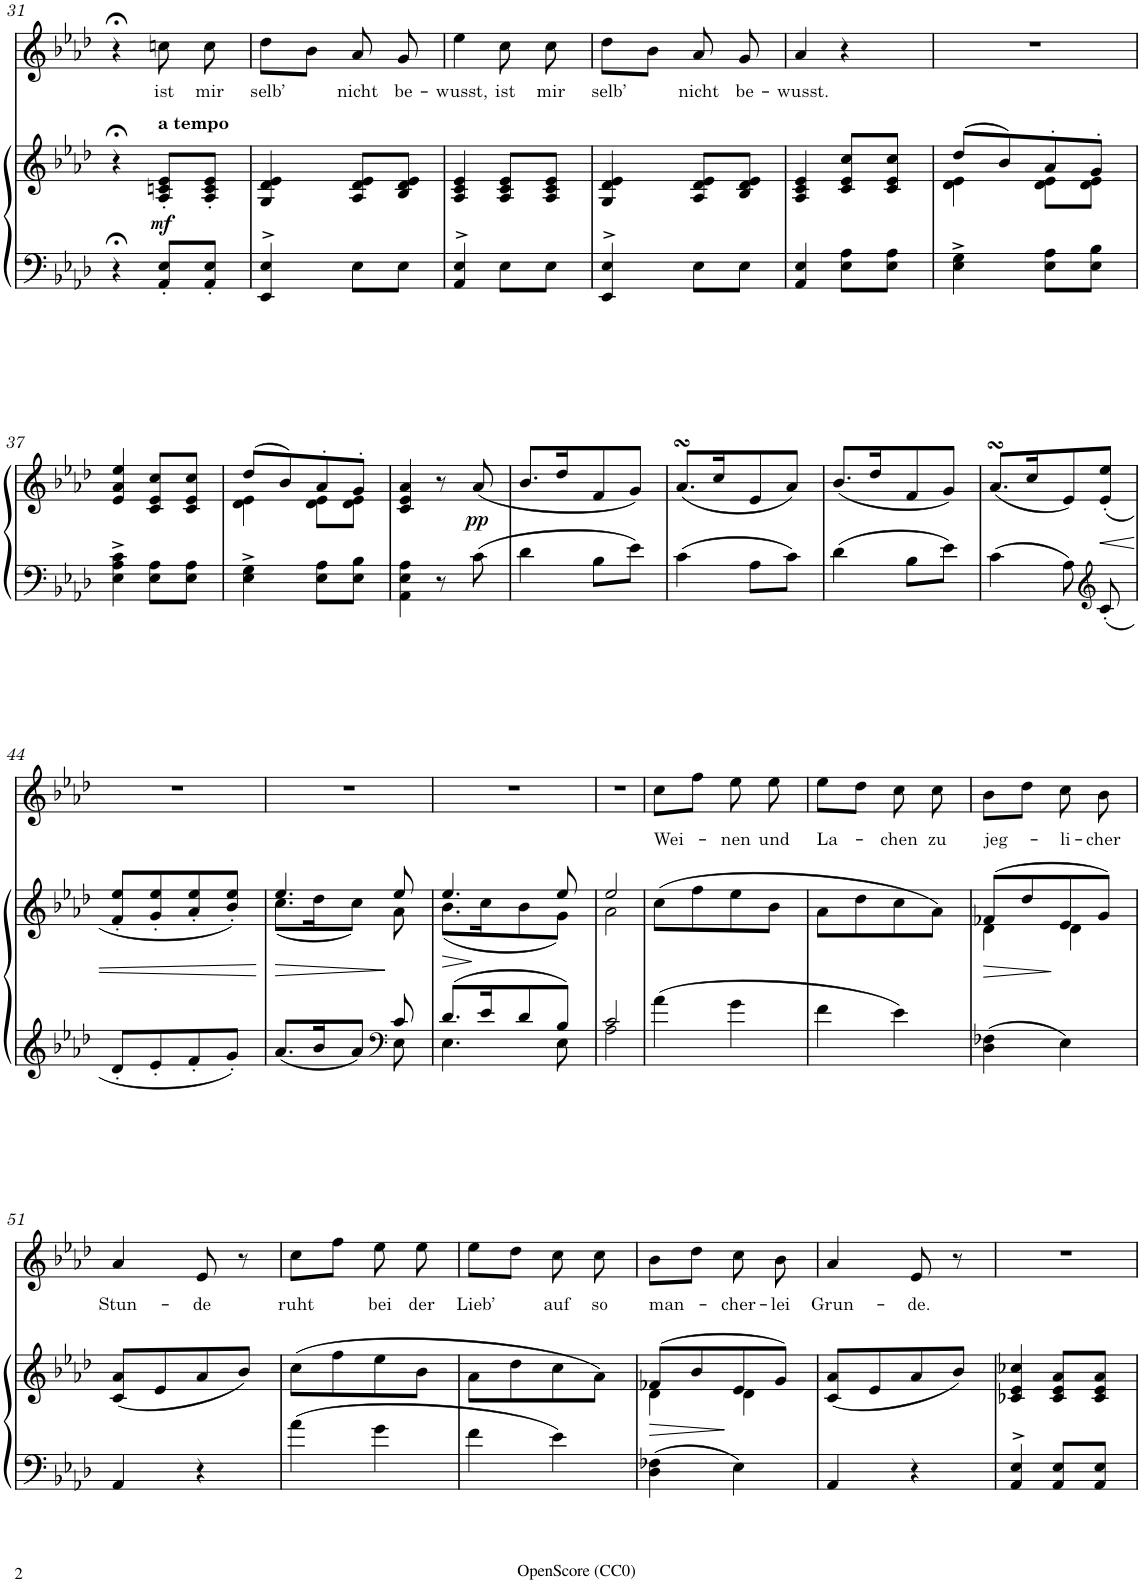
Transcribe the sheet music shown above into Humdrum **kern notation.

**kern	**kern	**dynam	**kern	**text
*part2	*part2	*part2	*part1	*part1
*staff3	*staff2	*staff2/3	*staff1	*staff1
*I"Piano	*	*	*I"Voice	*
*I'Pno	*	*	*	*
!!LO:PB:g=z
*clefF4	*clefG2	*	*clefG2	*
*k[b-e-a-d-]	*k[b-e-a-d-]	*	*k[b-e-a-d-]	*
*M2/4	*M2/4	*	*M2/4	*
=31	=31	=31	=31	=31
4r;<	4r;<	.	4r;<	.
!	!LO:TX:a:B:t=a tempo	!	!	!
!	!	!LO:DY:a=2	!	!LO:LY:b
8AA-/' 8E-/'L	8A-/' 8cn/' 8e-/'L	mf	8ccn\	ist
!	!	!	!	!LO:LY:b
8AA-/' 8E-/'J	8A-/' 8c/' 8e-/'J	.	8cc\	mir
=32	=32	=32	=32	=32
!	!	!	!	!LO:LY:b
4EE-/^> 4E-/^>	4G/ 4d-/ 4e-/	.	8dd-\L	selb’
.	.	.	8b-\J	.
!	!	!	!	!LO:LY:b
8E-\L	8A-/ 8d-/ 8e-/L	.	8a-/	nicht
!	!	!	!	!LO:LY:b
8E-\J	8B-/ 8d-/ 8e-/J	.	8g/	be-
=33	=33	=33	=33	=33
!	!	!	!	!LO:LY:b
4AA-/^> 4E-/^>	4A-/ 4c/ 4e-/	.	4ee-\	-wusst,
!	!	!	!	!LO:LY:b
8E-\L	8A-/ 8c/ 8e-/L	.	8cc\	ist
!	!	!	!	!LO:LY:b
8E-\J	8A-/ 8c/ 8e-/J	.	8cc\	mir
=34	=34	=34	=34	=34
!	!	!	!	!LO:LY:b
4EE-/^> 4E-/^>	4G/ 4d-/ 4e-/	.	8dd-\L	selb’
.	.	.	8b-\J	.
!	!	!	!	!LO:LY:b
8E-\L	8A-/ 8d-/ 8e-/L	.	8a-/	nicht
!	!	!	!	!LO:LY:b
8E-\J	8B-/ 8d-/ 8e-/J	.	8g/	be-
=35	=35	=35	=35	=35
!	!	!	!	!LO:LY:b
4AA-/ 4E-/	4A-/ 4c/ 4e-/	.	4a-/	-wusst.
8E-\ 8A-\L	8c/ 8e-/ 8cc/L	.	4r	.
8E-\ 8A-\J	8c/ 8e-/ 8cc/J	.	.	.
=36	=36	=36	=36	=36
*	*^	*	*	*
4E-\^> 4G\^>	(8dd-/L	4d-\ 4e-\	.	2r	.
.	8b-/)	.	.	.	.
8E-\ 8A-\L	8a-'/	8d-\ 8e-\L	.	.	.
8E-\ 8B-\J	8g'/J	8d-\ 8e-\J	.	.	.
*	*v	*v	*	*	*
!!LO:LB:g=z
=37	=37	=37	=37	=37
4E-\^> 4A-\^> 4c\^>	4e-/ 4a-/ 4ee-/	.	2r	.
8E-\ 8A-\L	8c/ 8e-/ 8cc/L	.	.	.
8E-\ 8A-\J	8c/ 8e-/ 8cc/J	.	.	.
=38	=38	=38	=38	=38
*	*^	*	*	*
4E-\^> 4G\^>	(8dd-/L	4d-\ 4e-\	.	2r	.
.	8b-/)	.	.	.	.
8E-\ 8A-\L	8a-'/	8d-\ 8e-\L	.	.	.
8E-\ 8B-\J	8g'/J	8d-\ 8e-\J	.	.	.
*	*v	*v	*	*	*
=39	=39	=39	=39	=39
4AA-\ 4E-\ 4A-\	4c/ 4e-/ 4a-/	.	2r	.
8r	8r	.	.	.
!	!	!LO:DY:b	!	!
8c\	(8a-/	pp	.	.
=40	=40	=40	=40	=40
4d-\	8.b-/L	.	2r	.
.	16dd-/K	.	.	.
8B-\L	8f/	.	.	.
8e-\J	8g/J)	.	.	.
=41	=41	=41	=41	=41
4c\	(8.a-sSSs/L	.	2r	.
.	16cc/K	.	.	.
8A-\L	8e-/	.	.	.
8c\J	8a-/J)	.	.	.
=42	=42	=42	=42	=42
4d-\	(8.b-/L	.	2r	.
.	16dd-/K	.	.	.
8B-\L	8f/	.	.	.
8e-\J	8g/J)	.	.	.
=43	=43	=43	=43	=43
4c\	(8.a-sSSs/L	.	2r	.
.	16cc/K	.	.	.
8A-\	8e-/)	.	.	.
*clefG2	*	*	*	*
!	!	!LO:HP:b	!	!
8c'/	(8e-/' 8ee-/'J	<	.	.
!!LO:LB:g=z
=44	=44	=44	=44	=44
8d-'/L	8f/'< 8ee-/'<L	.	2r	.
8e-'/	8g/'< 8ee-/'<	.	.	.
8f'/	8a-/'< 8ee-/'<	.	.	.
8g'/J	8b-/'< 8ee-/'<J)	.	.	.
.	.	[	.	.
=45	=45	=45	=45	=45
*^	*	*	*	*
!	!	!	!LO:HP:b	!	!
*	*	*^	*	*	*
8.a-/L	4.ryy	4.ee-/	(8.cc\L	>	2r	.
16b-/K	.	.	16dd-\K	.	.	.
8a-/J	.	.	8cc\J)	.	.	.
*clefF4	*	*	*	*	*	*
8c/	8E-\	8ee-/	8a-\	]	.	.
=46	=46	=46	=46	=46	=46	=46
!	!	!	!	!LO:HP:b	!	!
8.d-/L	4.E-\	4.ee-/	(8.b-\L	>	2r	.
16e-/K	.	.	16cc\K	]	.	.
8d-/	.	.	8b-\	.	.	.
8B-/J	8E-\	8ee-/	8g\J)	.	.	.
=47	=47	=47	=47	=47	=47	=47
2c/	2A-\	2ee-/	2a-\	.	2r	.
=48	=48	=48	=48	=48	=48	=48
!	!	!	!	!	!	!LO:LY:b
*v	*v	*	*	*	*	*
*	*v	*v	*	*	*
4a-\	(8cc\L	.	8cc\L	Wei-
.	8ff\	.	8ff\J	.
!	!	!	!	!LO:LY:b
4g\	8ee-\	.	8ee-\	-nen
!	!	!	!	!LO:LY:b
.	8b-\J	.	8ee-\	und
=49	=49	=49	=49	=49
!	!	!	!	!LO:LY:b
4f\	8a-\L	.	8ee-\L	La-
.	8dd-\	.	8dd-\J	.
!	!	!	!	!LO:LY:b
4e-\	8cc\	.	8cc\	-chen
!	!	!	!	!LO:LY:b
.	8a-\J)	.	8cc\	zu
=50	=50	=50	=50	=50
!	!	!LO:HP:b	!	!LO:LY:b
*	*^	*	*	*
4D-\ 4F-X\	(8f-X/L	4d-\	>	8b-\L	jeg-
.	8dd-/	.	.	8dd-\J	.
!	!	!	!	!	!LO:LY:b
4E-\	8e-/	4d-\	]	8cc\	-li-
!	!	!	!	!	!LO:LY:b
.	8g/J)	.	.	8b-\	-cher
*	*v	*v	*	*	*
!!LO:LB:g=z
=51	=51	=51	=51	=51
!	!	!	!	!LO:LY:b
4AA-/	(8c/ 8a-/L	.	4a-/	Stun-
.	8e-/	.	.	.
!	!	!	!	!LO:LY:b
4r	8a-/	.	8e-/	-de
.	8b-/J)	.	8r	.
=52	=52	=52	=52	=52
!	!	!	!	!LO:LY:b
4a-\	(8cc\L	.	8cc\L	ruht
.	8ff\	.	8ff\J	.
!	!	!	!	!LO:LY:b
4g\	8ee-\	.	8ee-\	bei
!	!	!	!	!LO:LY:b
.	8b-\J	.	8ee-\	der
=53	=53	=53	=53	=53
!	!	!	!	!LO:LY:b
4f\	8a-\L	.	8ee-\L	Lieb’
.	8dd-\	.	8dd-\J	.
!	!	!	!	!LO:LY:b
4e-\	8cc\	.	8cc\	auf
!	!	!	!	!LO:LY:b
.	8a-\J)	.	8cc\	so
=54	=54	=54	=54	=54
!	!	!LO:HP:b	!	!LO:LY:b
*	*^	*	*	*
4D-\ 4F-X\	(8f-X/L	4d-\	>	8b-\L	man-
.	8b-/	.	.	8dd-\J	.
!	!	!	!	!	!LO:LY:b
4E-\	8e-/	4d-\	]	8cc\	-cher-
!	!	!	!	!	!LO:LY:b
.	8g/J)	.	.	8b-\	-lei
*	*v	*v	*	*	*
=55	=55	=55	=55	=55
!	!	!	!	!LO:LY:b
4AA-/	(8c/ 8a-/L	.	4a-/	Grun-
.	8e-/	.	.	.
!	!	!	!	!LO:LY:b
4r	8a-/	.	8e-/	-de.
.	8b-/J)	.	8r	.
=56	=56	=56	=56	=56
4AA-/^> 4E-/^>	4c-X/ 4e-/ 4cc-X/	.	2r	.
8AA-/ 8E-/L	8c-/ 8e-/ 8a-/L	.	.	.
8AA-/ 8E-/J	8c-/ 8e-/ 8a-/J	.	.	.
=	=	=	=	=
*-	*-	*-	*-	*-
